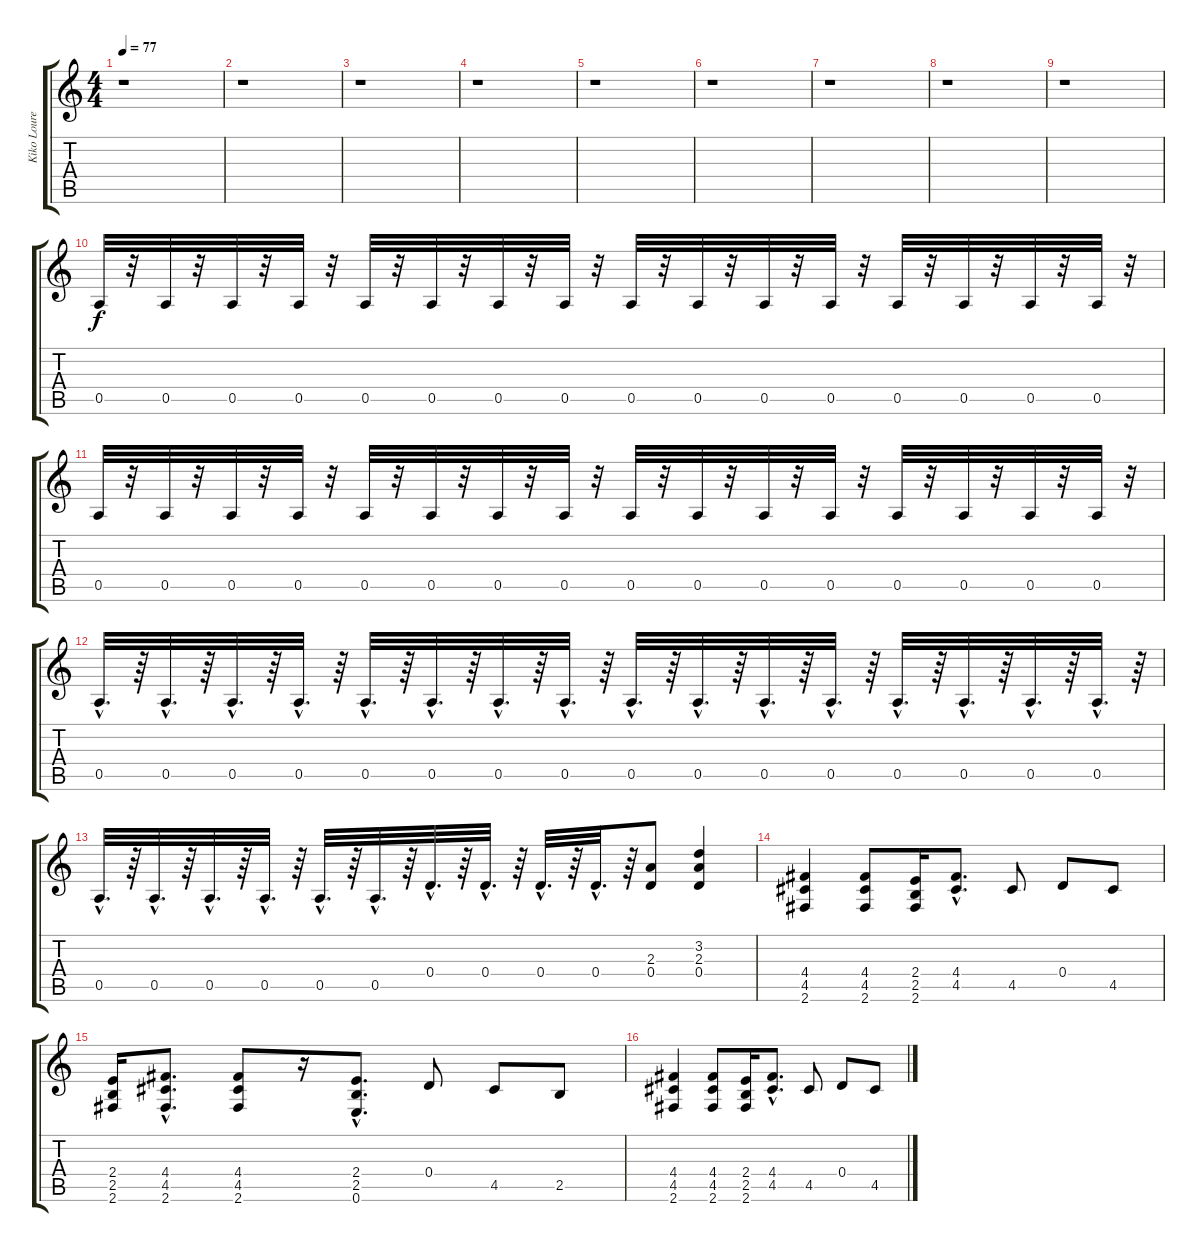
\track ("Kiko Loureiro" "Kiko Loure") {instrument distortionguitar}
\staff {score tabs}
\tuning (E4 B3 G3 D3 A2 E2) {hide}
\ts (4 4)
\tempo 77
\clef g2
\ks c
r.1{dy f} |
r.1 |
r.1 |
r.1 |
r.1 |
r.1 |
r.1 |
r.1 |
r.1 |
0.5.32 r.32 0.5.32 r.32 0.5.32 r.32 0.5.32 r.32 0.5.32 r.32 0.5.32 r.32 0.5.32 r.32 0.5.32 r.32 0.5.32 r.32 0.5.32 r.32 0.5.32 r.32 0.5.32 r.32 0.5.32 r.32 0.5.32 r.32 0.5.32 r.32 0.5.32 r.32 |
0.5.32 r.32 0.5.32 r.32 0.5.32 r.32 0.5.32 r.32 0.5.32 r.32 0.5.32 r.32 0.5.32 r.32 0.5.32 r.32 0.5.32 r.32 0.5.32 r.32 0.5.32 r.32 0.5.32 r.32 0.5.32 r.32 0.5.32 r.32 0.5.32 r.32 0.5.32 r.32 |
0.5{hac}.32{d} r.64 0.5{hac}.32{d} r.64 0.5{hac}.32{d} r.64 0.5{hac}.32{d} r.64 0.5{hac}.32{d} r.64 0.5{hac}.32{d} r.64 0.5{hac}.32{d} r.64 0.5{hac}.32{d} r.64 0.5{hac}.32{d} r.64 0.5{hac}.32{d} r.64 0.5{hac}.32{d} r.64 0.5{hac}.32{d} r.64 0.5{hac}.32{d} r.64 0.5{hac}.32{d} r.64 0.5{hac}.32{d} r.64 0.5{hac}.32{d} r.64 |
0.5{hac}.32{d} r.64 0.5{hac}.32{d} r.64 0.5{hac}.32{d} r.64 0.5{hac}.32{d} r.64 0.5{hac}.32{d} r.64 0.5{hac}.32{d} r.64 0.4{hac}.32{d} r.64 0.4{hac}.32{d} r.64 0.4{hac}.32{d} r.64 0.4{hac}.32{d} r.64 (2.3 0.4).8 (3.2 2.3 0.4).4 |
(4.4 4.5 2.6).4 (4.4 4.5 2.6).8 (2.4 2.5 2.6).16 (4.4{hac} 4.5{hac}).8{d} 4.5.8 0.4.8 4.5.8 |
(2.4 2.5 2.6).16 (4.4{hac} 4.5{hac} 2.6{hac}).8{d} (4.4 4.5 2.6).8 r.16 (2.4{hac} 2.5{hac} 0.6{hac}).8{d} 0.4.8 4.5.8 2.5.8 |
(4.4 4.5 2.6).4 (4.4 4.5 2.6).8 (2.4 2.5 2.6).16 (4.4{hac} 4.5{hac}).8{d} 4.5.8 0.4.8 4.5.8
